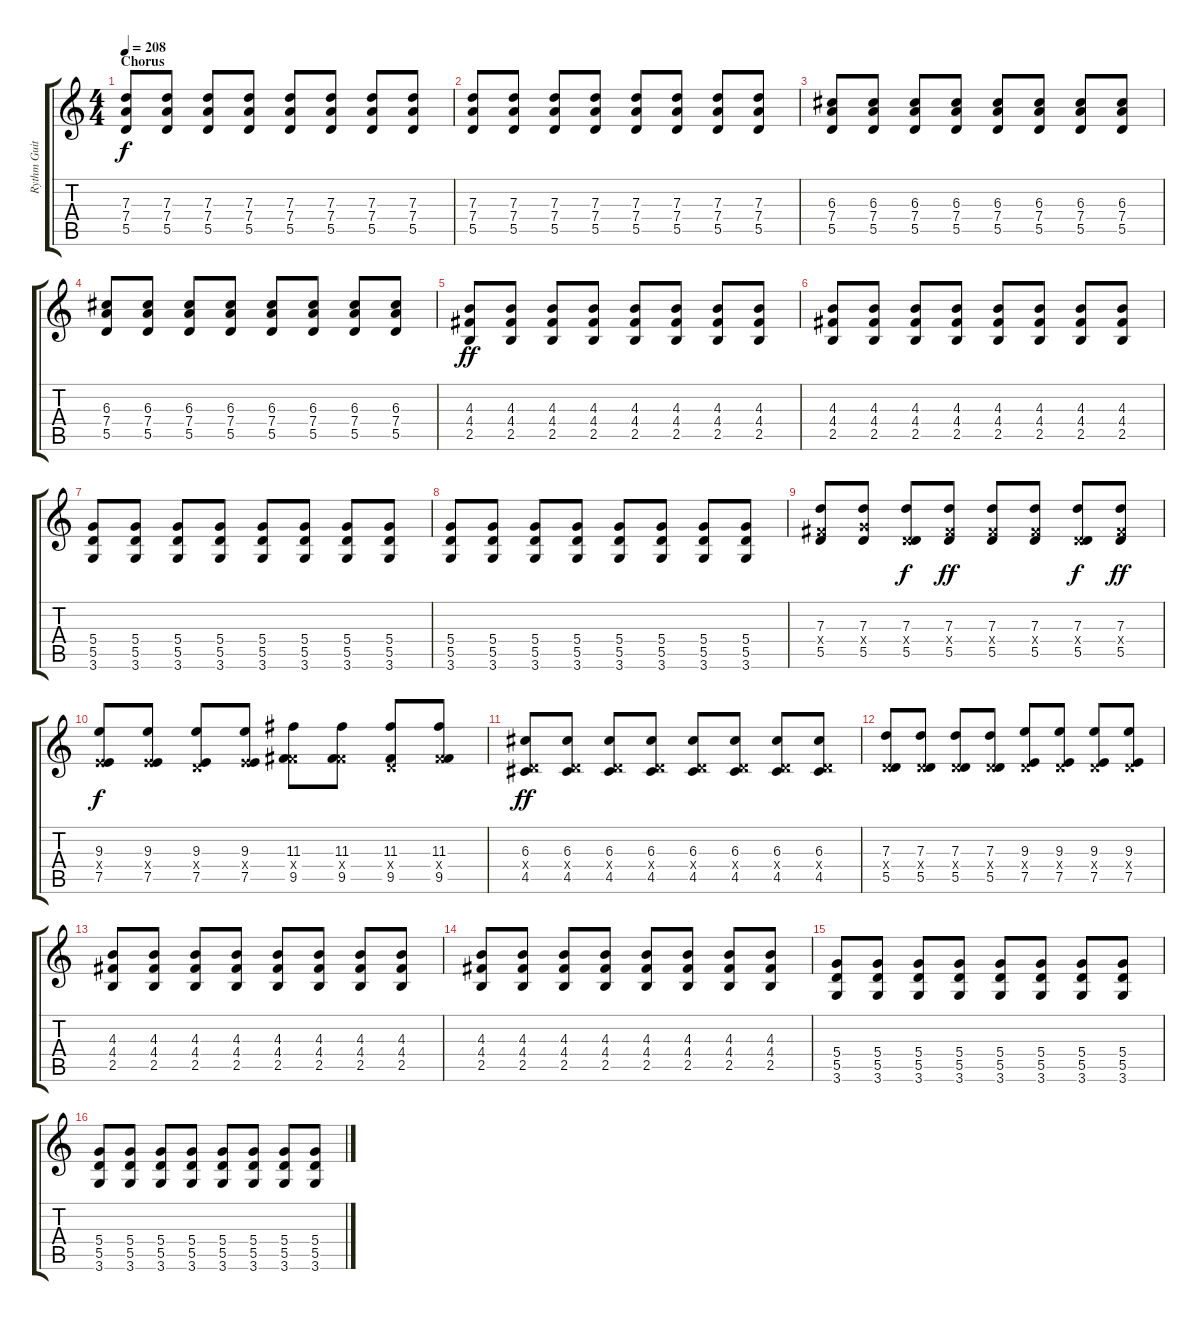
\track ("Rythm Guitar" "Rythm Guit") {instrument distortionguitar}
\staff {score tabs}
\tuning (E4 B3 G3 D3 A2 E2) {hide}
\ts (4 4)
\section ("" "Chorus")
\tempo 208
\clef g2
\ks c
(7.3 7.4 5.5).8{dy f} (7.3 7.4 5.5).8 (7.3 7.4 5.5).8 (7.3 7.4 5.5).8 (7.3 7.4 5.5).8 (7.3 7.4 5.5).8 (7.3 7.4 5.5).8 (7.3 7.4 5.5).8 |
(7.3 7.4 5.5).8 (7.3 7.4 5.5).8 (7.3 7.4 5.5).8 (7.3 7.4 5.5).8 (7.3 7.4 5.5).8 (7.3 7.4 5.5).8 (7.3 7.4 5.5).8 (7.3 7.4 5.5).8 |
(6.3 7.4 5.5).8 (6.3 7.4 5.5).8 (6.3 7.4 5.5).8 (6.3 7.4 5.5).8 (6.3 7.4 5.5).8 (6.3 7.4 5.5).8 (6.3 7.4 5.5).8 (6.3 7.4 5.5).8 |
(6.3 7.4 5.5).8 (6.3 7.4 5.5).8 (6.3 7.4 5.5).8 (6.3 7.4 5.5).8 (6.3 7.4 5.5).8 (6.3 7.4 5.5).8 (6.3 7.4 5.5).8 (6.3 7.4 5.5).8 |
(4.3 4.4 2.5).8{dy ff} (4.3 4.4 2.5).8 (4.3 4.4 2.5).8 (4.3 4.4 2.5).8 (4.3 4.4 2.5).8 (4.3 4.4 2.5).8 (4.3 4.4 2.5).8 (4.3 4.4 2.5).8 |
(4.3 4.4 2.5).8 (4.3 4.4 2.5).8 (4.3 4.4 2.5).8 (4.3 4.4 2.5).8 (4.3 4.4 2.5).8 (4.3 4.4 2.5).8 (4.3 4.4 2.5).8 (4.3 4.4 2.5).8 |
(5.4 5.5 3.6).8 (5.4 5.5 3.6).8 (5.4 5.5 3.6).8 (5.4 5.5 3.6).8 (5.4 5.5 3.6).8 (5.4 5.5 3.6).8 (5.4 5.5 3.6).8 (5.4 5.5 3.6).8 |
(5.4 5.5 3.6).8 (5.4 5.5 3.6).8 (5.4 5.5 3.6).8 (5.4 5.5 3.6).8 (5.4 5.5 3.6).8 (5.4 5.5 3.6).8 (5.4 5.5 3.6).8 (5.4 5.5 3.6).8 |
(7.3 4.4{x} 5.5).8 (7.3 5.4{x} 5.5).8 (7.3 0.4{x} 5.5).8{dy f} (7.3 4.4{x} 5.5).8{dy ff} (7.3 4.4{x} 5.5).8 (7.3 4.4{x} 5.5).8 (7.3 0.4{x} 5.5).8{dy f} (7.3 4.4{x} 5.5).8{dy ff} |
(9.3 2.4{x} 7.5).8{dy f} (9.3 2.4{x} 7.5).8 (9.3 0.4{x} 7.5).8 (9.3 2.4{x} 7.5).8 (11.3 4.4{x} 9.5).8 (11.3 4.4{x} 9.5).8 (11.3 0.4{x} 9.5).8 (11.3 4.4{x} 9.5).8 |
(6.3 0.4{x} 4.5).8{dy ff} (6.3 0.4{x} 4.5).8 (6.3 0.4{x} 4.5).8 (6.3 0.4{x} 4.5).8 (6.3 0.4{x} 4.5).8 (6.3 0.4{x} 4.5).8 (6.3 0.4{x} 4.5).8 (6.3 0.4{x} 4.5).8 |
(7.3 0.4{x} 5.5).8 (7.3 0.4{x} 5.5).8 (7.3 0.4{x} 5.5).8 (7.3 0.4{x} 5.5).8 (9.3 0.4{x} 7.5).8 (9.3 0.4{x} 7.5).8 (9.3 0.4{x} 7.5).8 (9.3 0.4{x} 7.5).8 |
(4.3 4.4 2.5).8 (4.3 4.4 2.5).8 (4.3 4.4 2.5).8 (4.3 4.4 2.5).8 (4.3 4.4 2.5).8 (4.3 4.4 2.5).8 (4.3 4.4 2.5).8 (4.3 4.4 2.5).8 |
(4.3 4.4 2.5).8 (4.3 4.4 2.5).8 (4.3 4.4 2.5).8 (4.3 4.4 2.5).8 (4.3 4.4 2.5).8 (4.3 4.4 2.5).8 (4.3 4.4 2.5).8 (4.3 4.4 2.5).8 |
(5.4 5.5 3.6).8 (5.4 5.5 3.6).8 (5.4 5.5 3.6).8 (5.4 5.5 3.6).8 (5.4 5.5 3.6).8 (5.4 5.5 3.6).8 (5.4 5.5 3.6).8 (5.4 5.5 3.6).8 |
(5.4 5.5 3.6).8 (5.4 5.5 3.6).8 (5.4 5.5 3.6).8 (5.4 5.5 3.6).8 (5.4 5.5 3.6).8 (5.4 5.5 3.6).8 (5.4 5.5 3.6).8 (5.4 5.5 3.6).8
